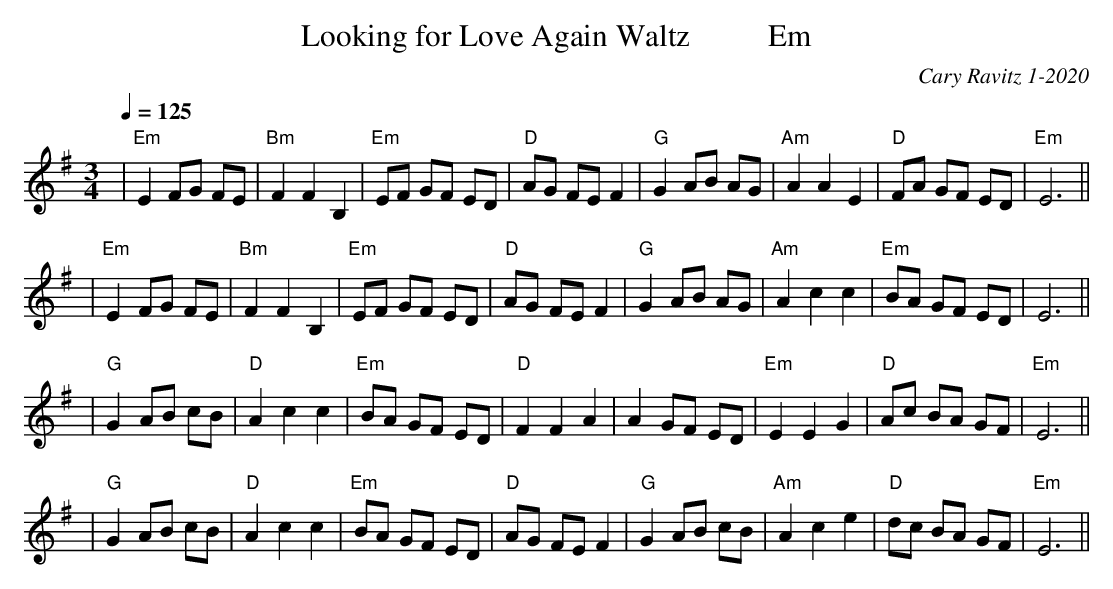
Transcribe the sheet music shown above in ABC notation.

X:1
T: Looking for Love Again Waltz          Em
C: Cary Ravitz 1-2020
M: 3/4
L: 1/8
Q: 1/4=125
K: Em
| "Em"E2 FG FE | "Bm" F2 F2 B,2 | "Em"EF GF ED | "D"AG FE F2 | "G"G2 AB AG | "Am"A2 A2 E2 | "D"FA GF ED | "Em"E6 ||
| "Em"E2 FG FE | "Bm" F2 F2 B,2 | "Em"EF GF ED | "D"AG FE F2 | "G"G2 AB AG | "Am"A2 c2 c2 | "Em"BA GF ED | E6 ||
| "G"G2 AB cB | "D" A2 c2 c2 | "Em"BA GF ED | "D"F2 F2 A2 | A2 GF ED | "Em" E2 E2 G2 | "D"Ac BA GF | "Em"E6 ||
| "G"G2 AB cB | "D" A2 c2 c2 | "Em"BA GF ED | "D"AG FE F2  | "G"G2 AB cB | "Am"A2 c2 e2 | "D"dc BA GF | "Em"E6 ||
